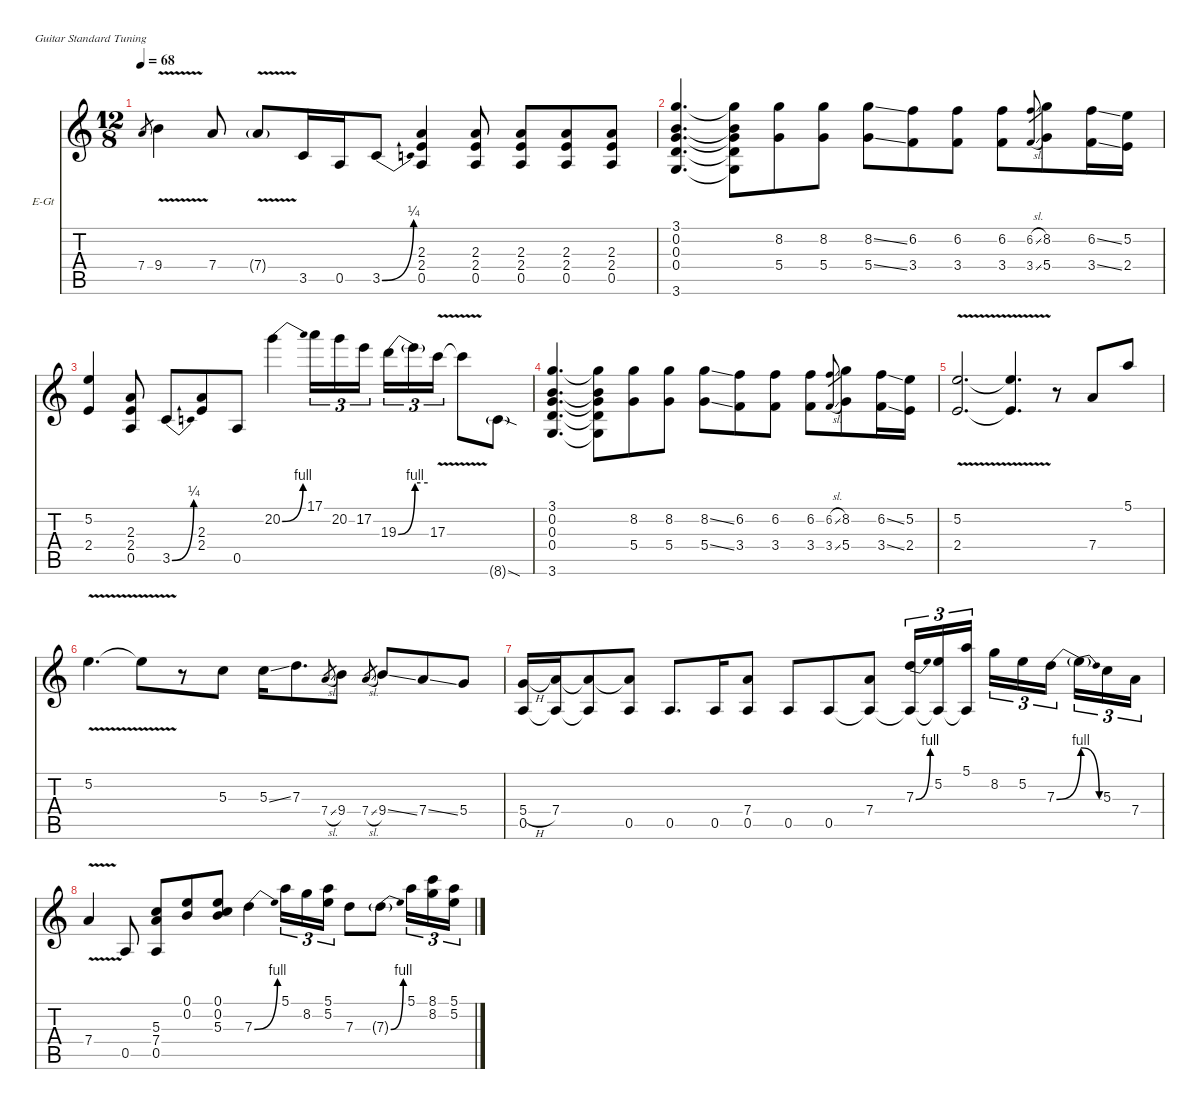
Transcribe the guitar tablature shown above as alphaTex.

\hideDynamics
\bracketExtendMode nobrackets
\firstSystemTrackNameOrientation horizontal
\otherSystemsTrackNameOrientation horizontal
\track ("Joe Satriani" "E-Gt") {instrument overdrivenguitar}
\staff {score tabs}
\tuning (E4 B3 G3 D3 A2 E2)
\ts (12 8)
\tempo 68
\clef g2
\ks c
7.4.8{gr dy mf beam Up} 9.4{v}.4{dy f beam Down} 7.4.8{beam Up} 7.4{v g}.8{beam Up} 3.5.16{beam Up} 0.5.16{beam Up} 3.5{be (bend 0 0 60 1)}.8{beam Up} (2.3 2.4 0.5).4{beam Up} (2.3 2.4 0.5).8{beam Up} (2.3 2.4 0.5).8{beam Up} (2.3 2.4 0.5).8{beam Up} (2.3 2.4 0.5).8{beam Up} |
(3.1 0.2 0.3 0.4 3.6).4{d beam Up} (3.1{t} 0.2{t} 0.3{t} 0.4{t} 3.6{t}).8{beam Down} (8.2 5.4).8{beam Down} (8.2 5.4).8{beam Down} (8.2{ss} 5.4{ss}).8{beam Down} (6.2 3.4).8{beam Down} (6.2 3.4).8{beam Down} (6.2 3.4).8{beam Down} (6.2{sl} 3.4{sl}).8{gr dy mf beam Up} (8.2 5.4).8{dy f beam Down} (6.2{ss} 3.4{ss}).16{beam Down} (5.2 2.4).16{beam Down} |
(5.2 2.4).4{beam Up} (2.3 2.4 0.5).8{beam Up} 3.5{be (bend 0 0 60 1)}.8{beam Up} (2.3 2.4).8{beam Up} 0.5.8{beam Up} 20.2{be (bend 0 0 60 4)}.4{beam Down} 17.1.16{tu (3 2) beam Down} 20.2.16{tu (3 2) beam Down} 17.2.16{tu (3 2) beam Down} 19.3{be (bend 0 0 60 4)}.16{tu (3 2) beam Down} 19.3{be (hold 0 4 60 4) t}.16{tu (3 2) beam Down} 17.3{v}.16{tu (3 2) beam Down} 17.3{v t}.8{beam Down} 8.6{sod g}.8{beam Down} |
(3.1 0.2 0.3 0.4 3.6).4{d beam Up} (3.1{t} 0.2{t} 0.3{t} 0.4{t} 3.6{t}).8{beam Down} (8.2 5.4).8{beam Down} (8.2 5.4).8{beam Down} (8.2{ss} 5.4{ss}).8{beam Down} (6.2 3.4).8{beam Down} (6.2 3.4).8{beam Down} (6.2 3.4).8{beam Down} (6.2{sl} 3.4{sl}).8{gr dy mf beam Up} (8.2 5.4).8{dy f beam Down} (6.2{ss} 3.4{ss}).16{beam Down} (5.2 2.4).16{beam Down} |
(5.2{v} 2.4{v}).2{d beam Up} (5.2{v t} 2.4{v t}).4{d beam Up} r.8{beam Up} 7.4.8{beam Down} 5.1.8{beam Down} |
5.2{v}.4{d beam Down} 5.2{v t}.8{beam Down} r.8{beam Down} 5.3.8{beam Down} 5.3{ss}.16{beam Down} 7.3.8{d beam Down} 7.4{sl}.8{gr dy mf beam Up} 9.4.8{dy f beam Down} 7.4{sl}.8{gr dy mf beam Up} 9.4{ss}.8{dy f beam Up} 7.4{ss}.8{beam Up} 5.4.8{beam Up} |
(5.4{h} 0.5).16{beam Up} (7.4 0.5{t}).16{beam Up} (7.4{t} 0.5{t}).8{beam Up} (7.4{t} 0.5).8{beam Up} 0.5.8{d beam Up} 0.5.16{beam Up} (7.4 0.5).8{beam Up} 0.5.8{beam Up} 0.5.8{beam Up} (7.4 0.5{t}).8{beam Up} (7.3{be (bend 0 0 60 4)} 0.5{t}).16{tu (3 2) beam Up} (5.2 0.5{t}).16{tu (3 2) beam Up} (5.1 0.5{t}).16{tu (3 2) beam Up} 8.2.16{tu (3 2) beam Down} 5.2.16{tu (3 2) beam Down} 7.3{be (bend 0 0 60 4)}.16{tu (3 2) beam Down} 7.3{be (release 0 4 60 0) t}.16{tu (3 2) beam Down} 5.3.16{tu (3 2) beam Down} 7.4.16{tu (3 2) beam Down} |
7.4{v}.4{beam Up} 0.5.8{beam Up} (5.3 7.4 0.5).8{beam Up} (0.1 0.2).8{beam Up} (0.1 0.2 5.3).8{beam Up} 7.3{be (bend 0 0 60 4)}.4{beam Down} 5.1.16{tu (3 2) beam Down} 8.2.16{tu (3 2) beam Down} (5.1 5.2).16{tu (3 2) beam Down} 7.3.8{beam Down} 7.3{be (bend 0 0 60 4) g}.8{beam Down} 5.1.16{tu (3 2) beam Down} (8.1 8.2).16{tu (3 2) beam Down} (5.1 5.2).16{tu (3 2) beam Down}
